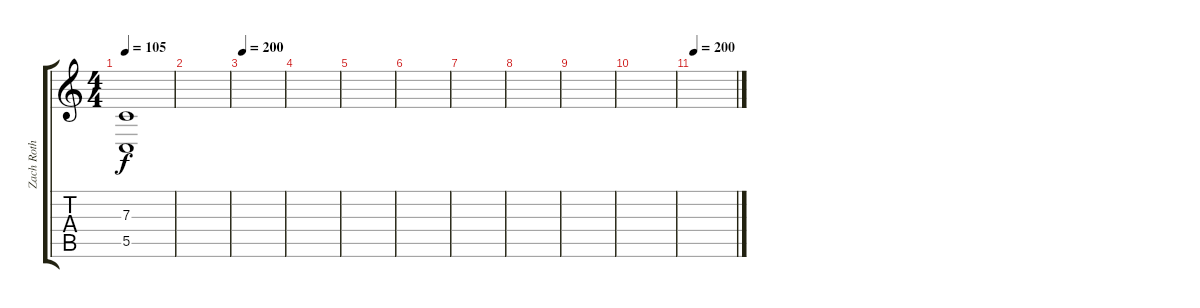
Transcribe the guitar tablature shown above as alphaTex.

\track ("Zach Roth" "Zach Roth") {instrument choiraahs}
\staff {score tabs}
\tuning (E4 B3 F3 C3 G2 C2) {hide}
\ts (4 4)
\tempo 105
\clef g2
\ks c
(7.3{t} 5.5{t}).1{dy f} |
|
\tempo 200
|
|
|
|
|
|
|
|
\tempo 200
